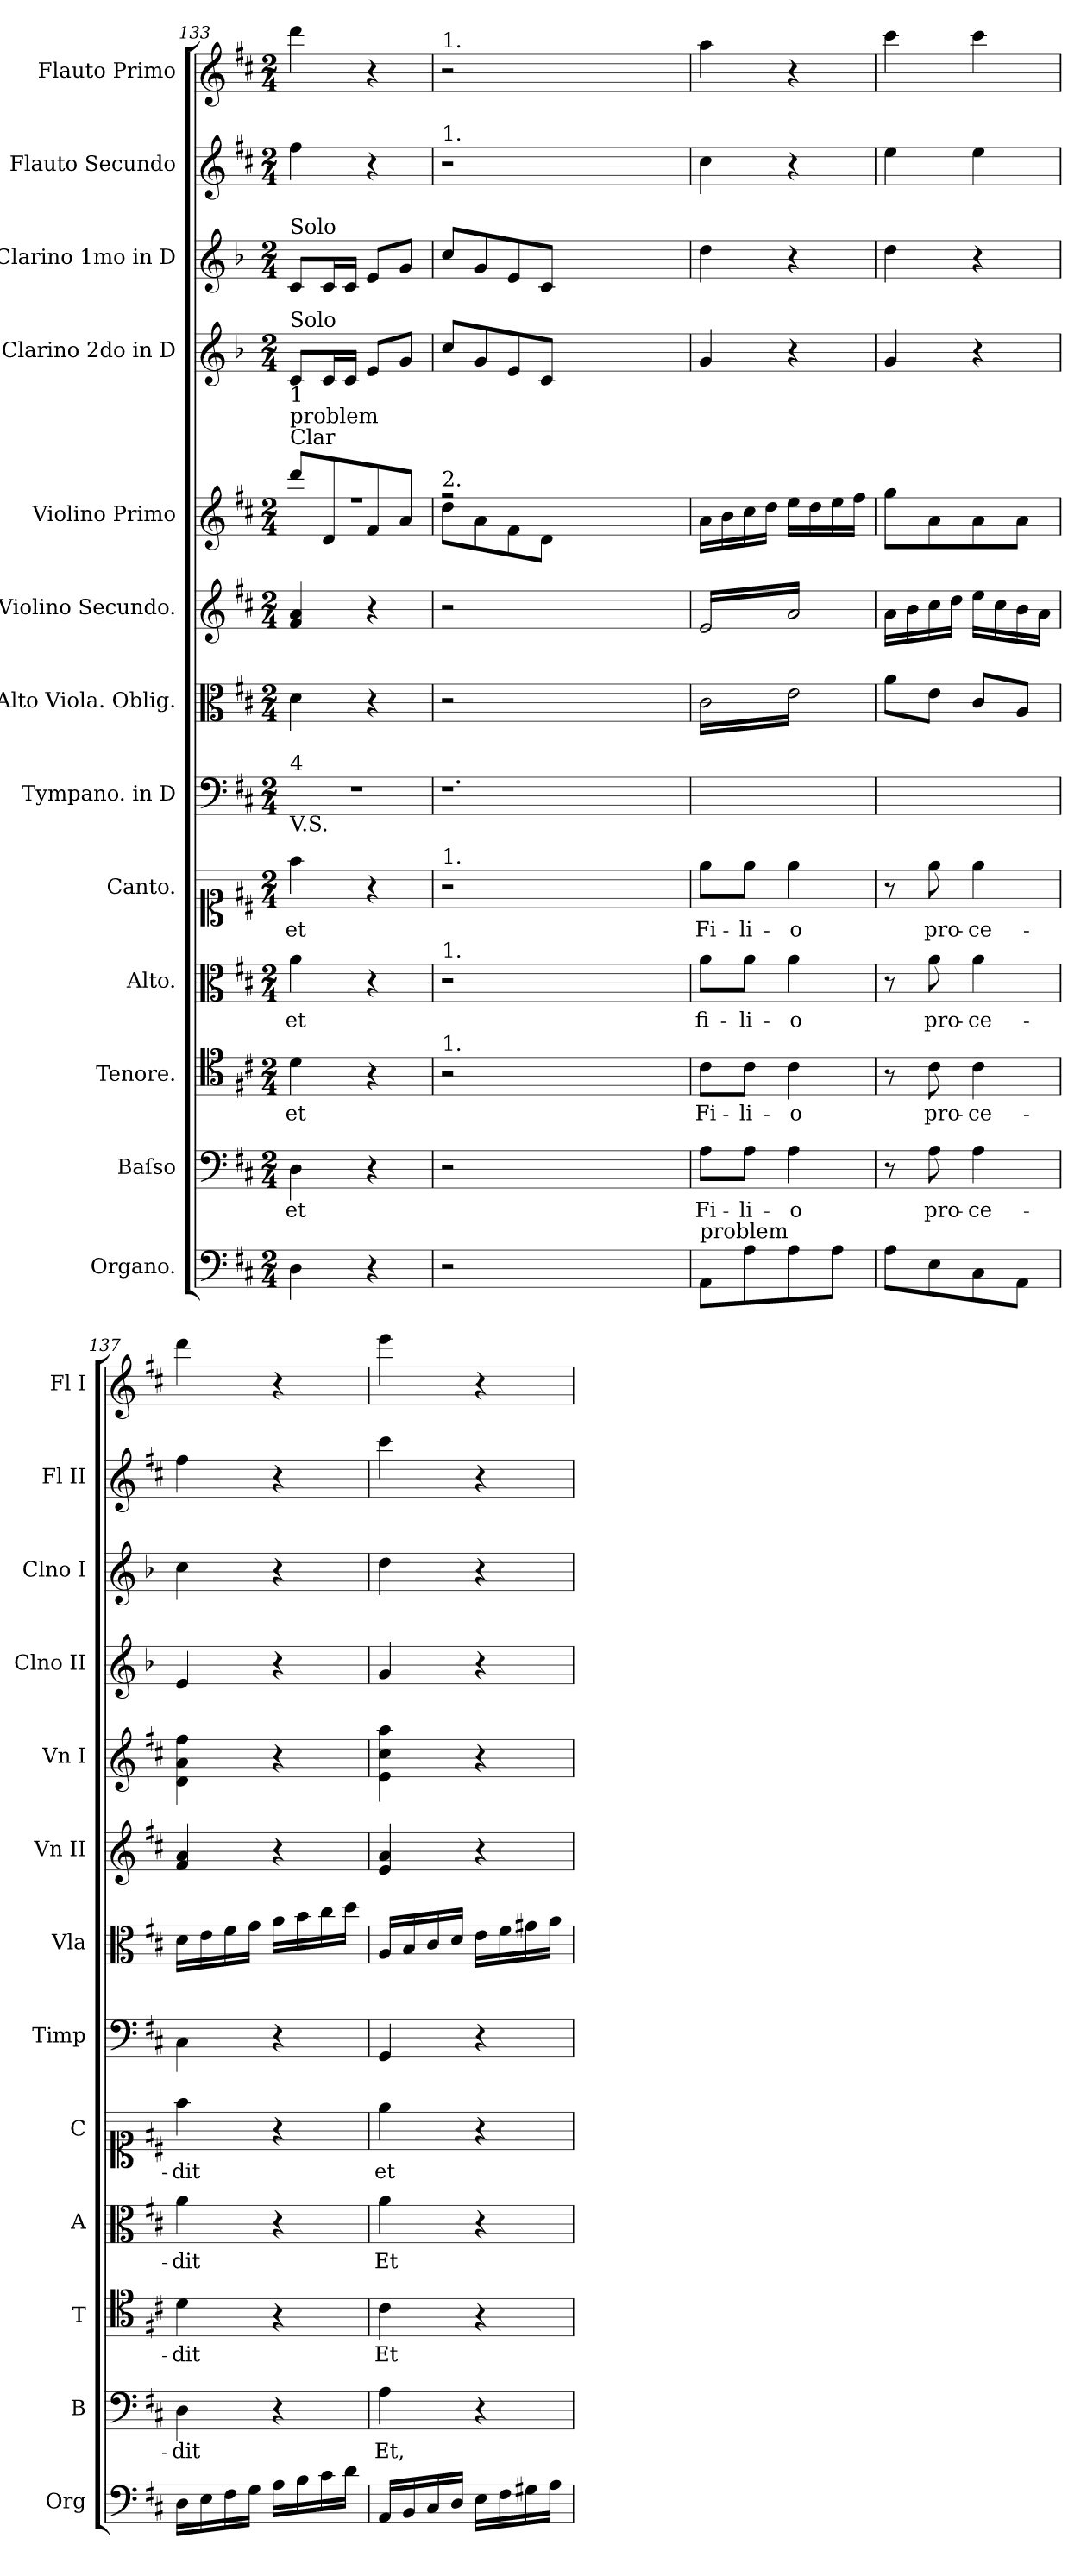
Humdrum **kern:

**kern	**kern	**text	**kern	**text	**kern	**text	**kern	**text	**kern	**kern	**kern	**kern	**kern	**kern	**kern	**kern
*part13	*part12	*part12	*part11	*part11	*part10	*part10	*part9	*part9	*part8	*part7	*part6	*part5	*part4	*part3	*part2	*part1
*staff13	*staff12	*staff12	*staff11	*staff11	*staff10	*staff10	*staff9	*staff9	*staff8	*staff7	*staff6	*staff5	*staff4	*staff3	*staff2	*staff1
*I"Organo.	*I"Baſso	*	*I"Tenore.	*	*I"Alto.	*	*I"Canto.	*	*I"Tympano. in D	*I"Alto Viola. Oblig.	*I"Violino Secundo.	*I"Violino Primo	*I"Clarino 2do in D	*I"Clarino 1mo in D	*I"Flauto Secundo	*I"Flauto Primo
*I'Org	*I'B	*	*I'T	*	*I'A	*	*I'C	*	*I'Timp	*I'Vla	*I'Vn II	*I'Vn I	*I'Clno II	*I'Clno I	*I'Fl II	*I'Fl I
*clefF4	*clefF4	*	*clefC4	*	*clefC3	*	*clefC1	*	*clefF4	*clefC3	*clefG2	*clefG2	*clefG2	*clefG2	*clefG2	*clefG2
*	*	*	*	*	*	*	*	*	*	*	*	*	*ITrd-1c-2	*ITrd-1c-2	*	*
*k[f#c#]	*k[f#c#]	*	*k[f#c#]	*	*k[f#c#]	*	*k[f#c#]	*	*k[f#c#]	*k[f#c#]	*k[f#c#]	*k[f#c#]	*k[f#]	*k[f#]	*k[f#c#]	*k[f#c#]
*D:	*D:	*	*D:	*	*D:	*	*D:	*	*D:	*D:	*D:	*D:	*	*	*D:	*D:
*M2/4	*M2/4	*	*M2/4	*	*M2/4	*	*M2/4	*	*M2/4	*M2/4	*M2/4	*M2/4	*M2/4	*M2/4	*M2/4	*M2/4
=133	=133	=133	=133	=133	=133	=133	=133	=133	=133	=133	=133	=133	=133	=133	=133	=133
*	*	*	*	*	*	*	*	*	*	*	*	*^	*	*	*	*
!	!	!	!	!	!	!	!	!	!	!	!	!	!	!	!LO:TX:a:t=Solo	!	!
!	!	!	!	!	!	!	!	!	!	!	!	!	!	!LO:TX:a:t=Solo	!	!	!
!	!	!	!	!	!	!	!	!	!	!	!	!LO:TX:a:t=Clar	!	!	!	!	!
!	!	!	!	!	!	!	!	!	!	!	!	!LO:TX:a:t=problem	!	!	!	!	!
!	!	!	!	!	!	!	!	!	!	!	!	!LO:TX:a:t=1	!	!	!	!	!
!	!	!	!	!	!	!	!	!	!LO:TX:b:t=V.S.	!	!	!	!	!	!	!	!
!	!	!	!	!	!	!	!	!	!LO:TX:a:t=4	!	!	!	!	!	!	!	!
4D\	4D\	et	4d\	et	4a\	et	4ff#\	et	2r	4d\	4f#/ 4a/	8ddd\L	2rff	8d/L	8d/L	4ff#\	4ddd\
.	.	.	.	.	.	.	.	.	.	.	.	8d/	.	16d/L	16d/L	.	.
.	.	.	.	.	.	.	.	.	.	.	.	.	.	16d/JJ	16d/JJ	.	.
4r	4r	.	4r	.	4r	.	4r	.	.	4r	4r	8f#/	.	8f#/L	8f#/L	4r	4r
.	.	.	.	.	.	.	.	.	.	.	.	8a/J	.	8a/J	8a/J	.	.
=134	=134	=134	=134	=134	=134	=134	=134	=134	=134	=134	=134	=134	=134	=134	=134	=134	=134
!	!	!	!	!	!	!	!	!	!	!	!	!	!	!	!	!	!LO:TX:a:t=1.
!	!	!	!	!	!	!	!	!	!	!	!	!	!	!	!	!LO:TX:a:t=1.	!
!	!	!	!	!	!	!	!	!	!	!	!	!LO:TX:a:t=2.	!	!	!	!	!
!	!	!	!	!	!	!	!LO:TX:a:t=1.	!	!	!	!	!	!	!	!	!	!
!	!	!	!	!	!LO:TX:a:t=1.	!	!	!	!	!	!	!	!	!	!	!	!
!	!	!	!LO:TX:a:t=1.	!	!	!	!	!	!	!	!	!	!	!	!	!	!
2r	2r	.	2r	.	2r	.	2r	.	1.r	2r	2r	8dd\L	2rff	8dd/L	8dd/L	2r	2r
.	.	.	.	.	.	.	.	.	.	.	.	8a\	.	8a/	8a/	.	.
.	.	.	.	.	.	.	.	.	.	.	.	8f#\	.	8f#/	8f#/	.	.
.	.	.	.	.	.	.	.	.	.	.	.	8d\J	.	8d/J	8d/J	.	.
1ryy	1ryy	.	1ryy	.	1ryy	.	1ryy	.	.	1ryy	1ryy	1ryy	1ryy	1ryy	1ryy	1ryy	1ryy
=135	=135	=135	=135	=135	=135	=135	=135	=135	=135	=135	=135	=135	=135	=135	=135	=135	=135
!LO:TX:a:t=problem	!	!	!	!	!	!	!	!	!	!	!	!	!	!	!	!	!
*	*	*	*	*	*	*	*	*	*	*	*	*v	*v	*	*	*	*
*	*	*	*	*	*	*	*	*	*	*tremolo	*	*	*	*	*	*
*	*	*	*	*	*	*	*	*	*	*	*tremolo	*	*	*	*	*
8AA/L	8A\L	Fi-	8c#\L	Fi-	8a\L	fi-	8ee\L	Fi-	2ryy	16c#\LL	16e/LL	16a\LL	4a/	4ee\	4cc#\	4aa\
.	.	.	.	.	.	.	.	.	.	16e\	16a/	16b\	.	.	.	.
8A\	8A\J	-li-	8c#\J	-li-	8a\J	-li-	8ee\J	-li-	.	16c#\	16e/	16cc#\	.	.	.	.
.	.	.	.	.	.	.	.	.	.	16e\	16a/	16dd\JJ	.	.	.	.
8A\	4A\	-o	4c#\	-o	4a\	-o	4ee\	-o	.	16c#\	16e/	16ee\LL	4r	4r	4r	4r
.	.	.	.	.	.	.	.	.	.	16e\	16a/	16dd\	.	.	.	.
8A\J	.	.	.	.	.	.	.	.	.	16c#\	16e/	16ee\	.	.	.	.
.	.	.	.	.	.	.	.	.	.	16e\JJ	16a/JJ	16ff#\JJ	.	.	.	.
*	*	*	*	*	*	*	*	*	*	*	*Xtremolo	*	*	*	*	*
*	*	*	*	*	*	*	*	*	*	*Xtremolo	*	*	*	*	*	*
=136	=136	=136	=136	=136	=136	=136	=136	=136	=136	=136	=136	=136	=136	=136	=136	=136
8A\L	8r	.	8r	.	8r	.	8r	.	2ryy	8a\L	16a\LL	8gg\L	4a/	4ee\	4ee\	4ccc#\
.	.	.	.	.	.	.	.	.	.	.	16b\	.	.	.	.	.
8E\	8A\	pro-	8c#\	pro-	8a\	pro-	8ee\	pro-	.	8e\J	16cc#\	8a\	.	.	.	.
.	.	.	.	.	.	.	.	.	.	.	16dd\JJ	.	.	.	.	.
8C#\	4A\	-ce-	4c#\	-ce-	4a\	-ce-	4ee\	-ce-	.	8c#/L	16ee\LL	8a\	4r	4r	4ee\	4ccc#\
.	.	.	.	.	.	.	.	.	.	.	16cc#\	.	.	.	.	.
8AA\J	.	.	.	.	.	.	.	.	.	8A/J	16b\	8a\J	.	.	.	.
.	.	.	.	.	.	.	.	.	.	.	16a\JJ	.	.	.	.	.
=137	=137	=137	=137	=137	=137	=137	=137	=137	=137	=137	=137	=137	=137	=137	=137	=137
16D\LL	4D\	-dit	4d\	-dit	4a\	-dit	4ff#\	-dit	4C#\	16d\LL	4f#/ 4a/	4d\ 4a\ 4ff#\	4f#/	4dd\	4ff#\	4ddd\
16E\	.	.	.	.	.	.	.	.	.	16e\	.	.	.	.	.	.
16F#\	.	.	.	.	.	.	.	.	.	16f#\	.	.	.	.	.	.
16G\JJ	.	.	.	.	.	.	.	.	.	16g\JJ	.	.	.	.	.	.
16A\LL	4r	.	4r	.	4r	.	4r	.	4r	16a\LL	4r	4r	4r	4r	4r	4r
16B\	.	.	.	.	.	.	.	.	.	16b\	.	.	.	.	.	.
16c#\	.	.	.	.	.	.	.	.	.	16cc#\	.	.	.	.	.	.
16d\JJ	.	.	.	.	.	.	.	.	.	16dd\JJ	.	.	.	.	.	.
=138	=138	=138	=138	=138	=138	=138	=138	=138	=138	=138	=138	=138	=138	=138	=138	=138
16AA/LL	4A\	Et,	4c#\	Et	4a\	Et	4ee\	et	4GG/	16A/LL	4e/ 4a/	4e\ 4cc#\ 4aa\	4a/	4ee\	4ccc#\	4eee\
16BB/	.	.	.	.	.	.	.	.	.	16B/	.	.	.	.	.	.
16C#/	.	.	.	.	.	.	.	.	.	16c#/	.	.	.	.	.	.
16D/JJ	.	.	.	.	.	.	.	.	.	16d/JJ	.	.	.	.	.	.
16E\LL	4r	.	4r	.	4r	.	4r	.	4r	16e\LL	4r	4r	4r	4r	4r	4r
16F#\	.	.	.	.	.	.	.	.	.	16f#\	.	.	.	.	.	.
16G#X\	.	.	.	.	.	.	.	.	.	16g#X\	.	.	.	.	.	.
16A\JJ	.	.	.	.	.	.	.	.	.	16a\JJ	.	.	.	.	.	.
=	=	=	=	=	=	=	=	=	=	=	=	=	=	=	=	=
*-	*-	*-	*-	*-	*-	*-	*-	*-	*-	*-	*-	*-	*-	*-	*-	*-
